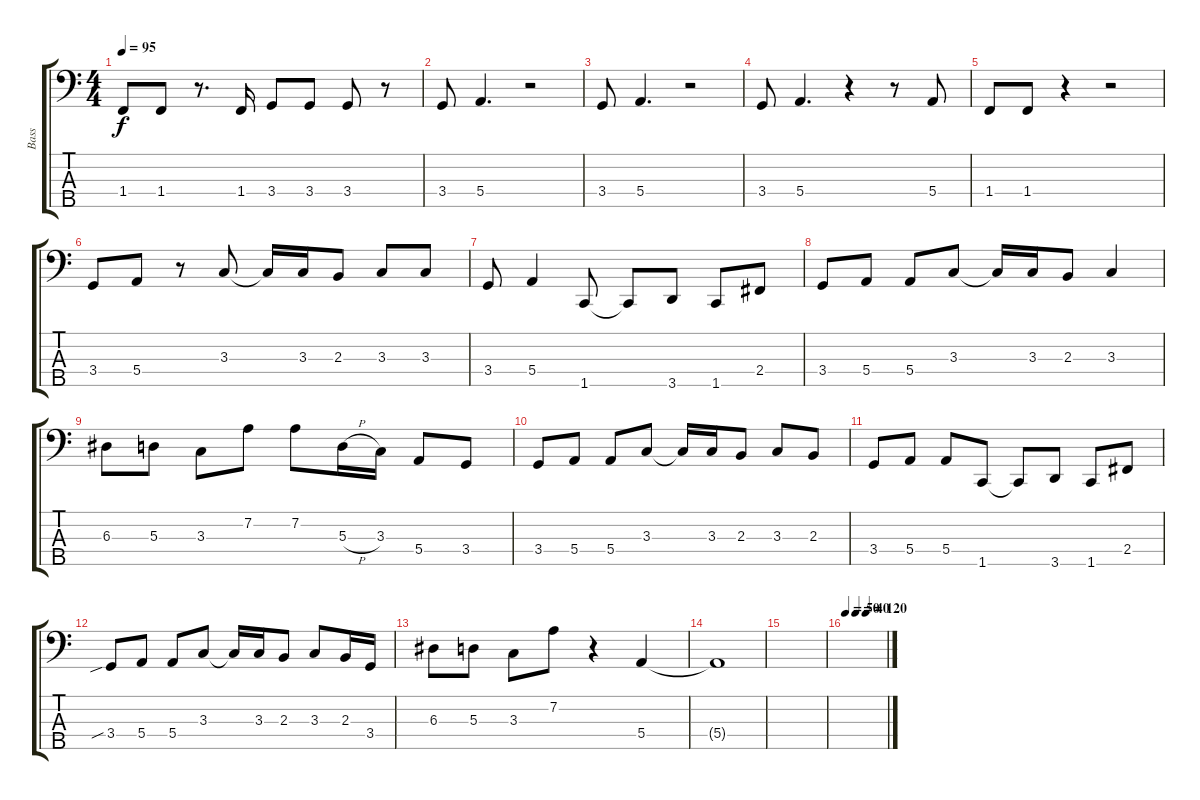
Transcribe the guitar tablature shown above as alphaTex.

\track ("Bass" "Bass") {instrument electricbassfinger}
\staff {score tabs}
\tuning (G2 D2 A1 E1 B0) {hide}
\ts (4 4)
\tempo 95
\clef f4
\ks c
1.4.8{dy f} 1.4.8 r.8{d} 1.4.16 3.4.8 3.4.8 3.4.8 r.8 |
3.4.8 5.4.4{d} r.2 |
3.4.8 5.4.4{d} r.2 |
3.4.8 5.4.4{d} r.4 r.8 5.4.8 |
1.4.8 1.4.8 r.4 r.2 |
3.4.8 5.4.8 r.8 3.3.8 3.3{t}.16 3.3.16 2.3.8 3.3.8 3.3.8 |
3.4.8 5.4.4 1.5.8 1.5{t}.8 3.5.8 1.5.8 2.4.8 |
3.4.8 5.4.8 5.4.8 3.3.8 3.3{t}.16 3.3.16 2.3.8 3.3.4 |
6.3.8 5.3.8 3.3.8 7.2.8 7.2.8 5.3{h}.16 3.3.16 5.4.8 3.4.8 |
3.4.8 5.4.8 5.4.8 3.3.8 3.3{t}.16 3.3.16 2.3.8 3.3.8 2.3.8 |
3.4.8 5.4.8 5.4.8 1.5.8 1.5{t}.8 3.5.8 1.5.8 2.4.8 |
3.4{sib}.8 5.4.8 5.4.8 3.3.8 3.3{t}.16 3.3.16 2.3.8 3.3.8 2.3.16 3.4.16 |
6.3.8 5.3.8 3.3.8 7.2.8 r.4 5.4.4 |
5.4{t}.1 |
|
\tempo 50
\tempo (40 0.25)
\tempo (120 0.5)
